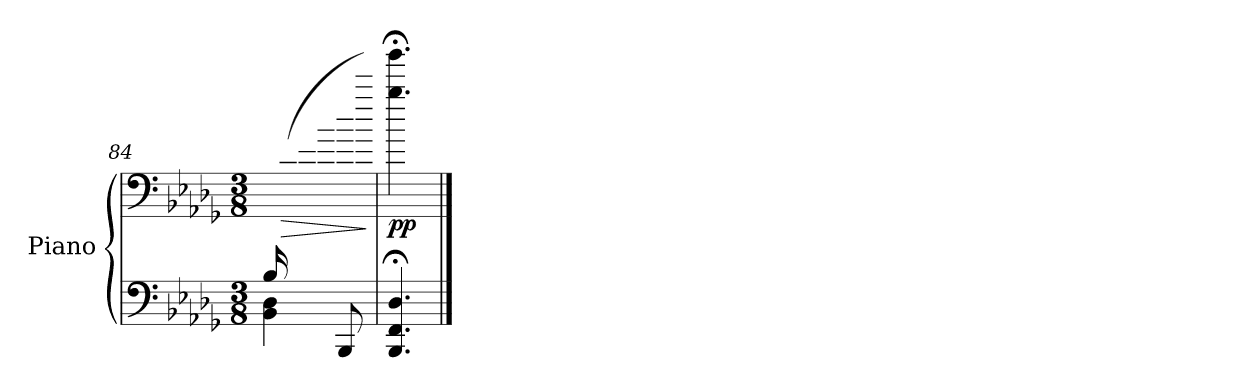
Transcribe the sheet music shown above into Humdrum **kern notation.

**kern	**kern	**dynam
*part1	*part1	*part1
*staff2	*staff1	*staff1/2
*I"Piano	*	*
*I'Pno.	*	*
*clefF4	*clefF4	*
*k[b-e-a-d-g-]	*k[b-e-a-d-g-]	*
*M3/8	*M3/8	*
=84	=84	=84
*^	*	*
16B-/LL	4BB-\ 4D-\	16ryy	.
!	!	!	!LO:HP:b
4ryy	.	(>16d-'\	>
.	.	16f'\	.
.	.	16b-'\	.
.	8BBB-/	16dd-'\	.
16ryy	.	16ff\' 16fff\'JJ)	.
*v	*v	*	*
.	.	]
=85	=85	=85
!	!	!LO:DY:b
4.BBB-/;< 4.FF/;< 4.D-/;<	4.bb-\;< 4.bbb-\;<	pp
==	==	==
*-	*-	*-
